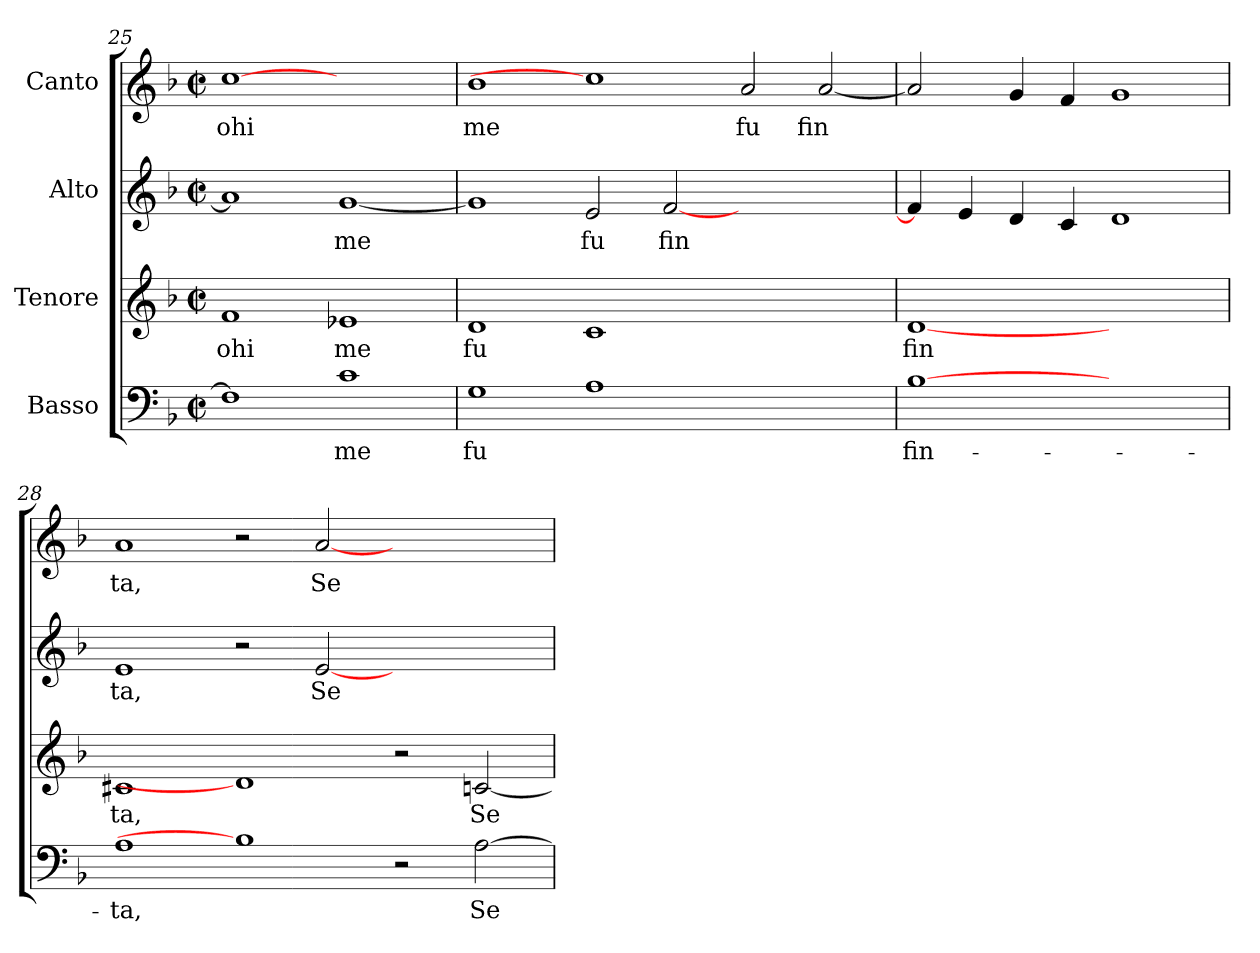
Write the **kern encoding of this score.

**kern	**text	**kern	**text	**kern	**text	**kern	**text
*part4	*part4	*part3	*part3	*part2	*part2	*part1	*part1
*staff4	*staff4	*staff3	*staff3	*staff2	*staff2	*staff1	*staff1
*I"Basso	*	*I"Tenore	*	*I"Alto	*	*I"Canto	*
*clefF4	*	*clefG2	*	*clefG2	*	*clefG2	*
*k[b-]	*	*k[b-]	*	*k[b-]	*	*k[b-]	*
*F:	*	*F:	*	*F:	*	*F:	*
*M2/2	*	*M2/2	*	*M2/2	*	*M2/2	*
*met(c|)	*	*met(c|)	*	*met(c|)	*	*met(c|)	*
=25	=25	=25	=25	=25	=25	=25	=25
!	!LO:LY:b:cj	!	!LO:LY:b:cj	!	!LO:LY:b:cj	!	!LO:LY:a:cj
1F]	.	1f	ohi	1a]	.	[1cc	ohi
!	!LO:LY:b:cj	!	!LO:LY:b:cj	!	!LO:LY:b:cj	!	!
1c	me	1e-X	me	[<1g	me	1ryy	.
!!LO:LB:g=z
=26	=26	=26	=26	=26	=26	=26	=26
!	!LO:LY:b:cj	!	!LO:LY:b:cj	!	!LO:LY:b:cj	!	!LO:LY:b:cj
1G	fu	1d	fu	1g]	.	1b-	me
!	!LO:LY:b:cj	!	!LO:LY:b:cj	!	!LO:LY:b:cj	!	!
1A	.	1c	.	2e/	fu	1cc]	.
!	!	!	!	!	!LO:LY:b:cj	!	!
.	.	.	.	[<2f/	fin-	.	.
!	!	!	!	!	!	!	!LO:LY:b:cj
1ryy	.	1ryy	.	1ryy	.	2a/	fu
!	!	!	!	!	!	!	!LO:LY:b:cj
.	.	.	.	.	.	[<2a/	fin-
=27	=27	=27	=27	=27	=27	=27	=27
!	!LO:LY:b:cj	!	!LO:LY:b:cj	!	!LO:LY:b:cj	!	!LO:LY:b:cj
[1B-	fin-	[1d	fin	4f/]	--	2a/]	--
!	!	!	!	!	!LO:LY:b:cj	!	!
.	.	.	.	4e/	--	.	.
!	!	!	!	!	!LO:LY:b:cj	!	!LO:LY:b:cj
.	.	.	.	4d/	--	4g/	--
!	!	!	!	!	!LO:LY:b:cj	!	!LO:LY:b:cj
.	.	.	.	4c/	--	4f/	--
!	!	!	!	!	!LO:LY:b:cj	!	!LO:LY:b:cj
1ryy	.	1ryy	.	1d	--	1g	--
=28	=28	=28	=28	=28	=28	=28	=28
!	!LO:LY:b:cj	!	!LO:LY:b:cj	!	!LO:LY:b:cj	!	!LO:LY:b:cj
1A	-ta,	1c#X	ta,	1e	-ta,	1a	-ta,
1B-]	.	1d]	.	2r	.	2r	.
!	!	!	!	!	!LO:LY:b:cj	!	!LO:LY:b:cj
.	.	.	.	[<2e/	Se	[<2a/	Se
2r	.	2r	.	1ryy	.	1ryy	.
!	!LO:LY:b:cj	!	!LO:LY:b:cj	!	!	!	!
[>2A\	Se	[<2cn/	Se	.	.	.	.
=	=	=	=	=	=	=	=
*-	*-	*-	*-	*-	*-	*-	*-
